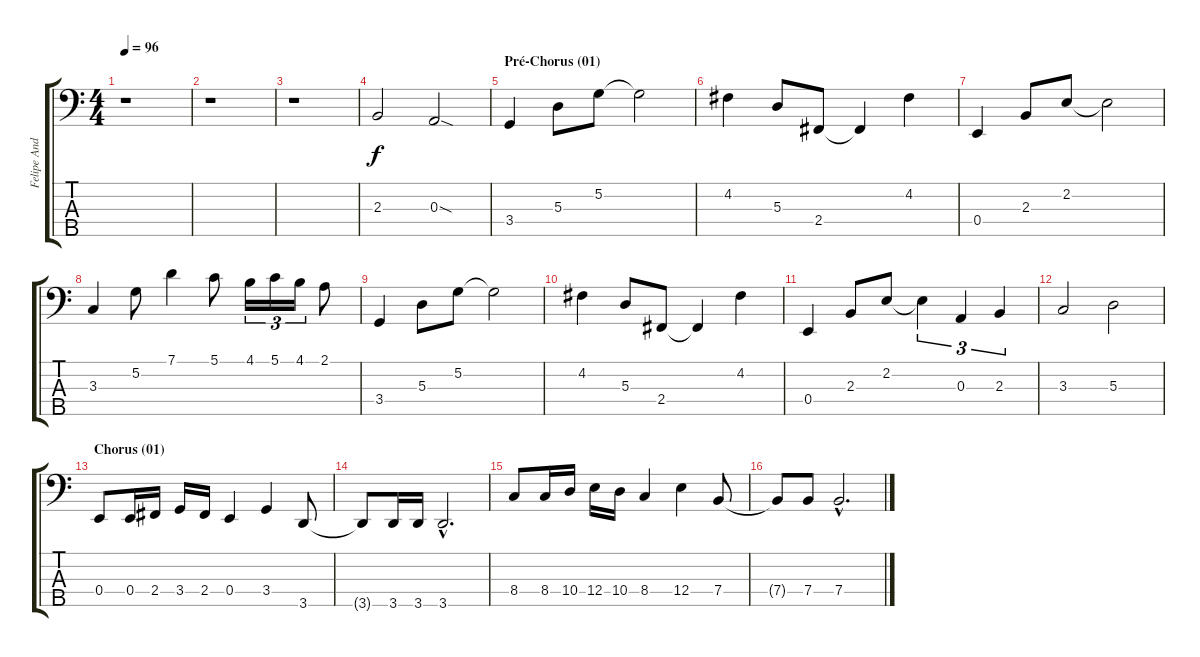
\track ("Felipe Andreoli" "Felipe And") {instrument electricbassfinger}
\staff {score tabs}
\tuning (G2 D2 A1 E1 B0) {hide}
\ts (4 4)
\tempo 96
\clef f4
\ks c
r.1{dy f} |
r.1 |
r.1 |
2.3.2{instrument fretlessbass} 0.3{sod}.2 |
\section ("" "Pré-Chorus (01)")
3.4.4 5.3.8 5.2.8 5.2{t}.2 |
4.2.4 5.3.8 2.4.8 2.4{t}.4 4.2.4 |
0.4.4 2.3.8 2.2.8 2.2{t}.2 |
3.3.4 5.2.8 7.1.4 5.1.8 4.1.16{tu (3 2)} 5.1.16{tu (3 2)} 4.1.16{tu (3 2)} 2.1.8 |
3.4.4 5.3.8 5.2.8 5.2{t}.2 |
4.2.4 5.3.8 2.4.8 2.4{t}.4 4.2.4 |
0.4.4 2.3.8 2.2.8 2.2{t}.4{tu (3 2)} 0.3.4{tu (3 2)} 2.3.4{tu (3 2)} |
3.3.2 5.3.2 |
\section ("" "Chorus (01)")
0.4.8{instrument electricbassfinger} 0.4.16 2.4.16 3.4.16 2.4.16 0.4.4 3.4.4 3.5.8 |
3.5{t}.8 3.5.16 3.5.16 3.5{hac}.2{d} |
8.4.8 8.4.16 10.4.16 12.4.16 10.4.16 8.4.4 12.4.4 7.4.8 |
7.4{t}.8 7.4.8 7.4{hac}.2{d}
